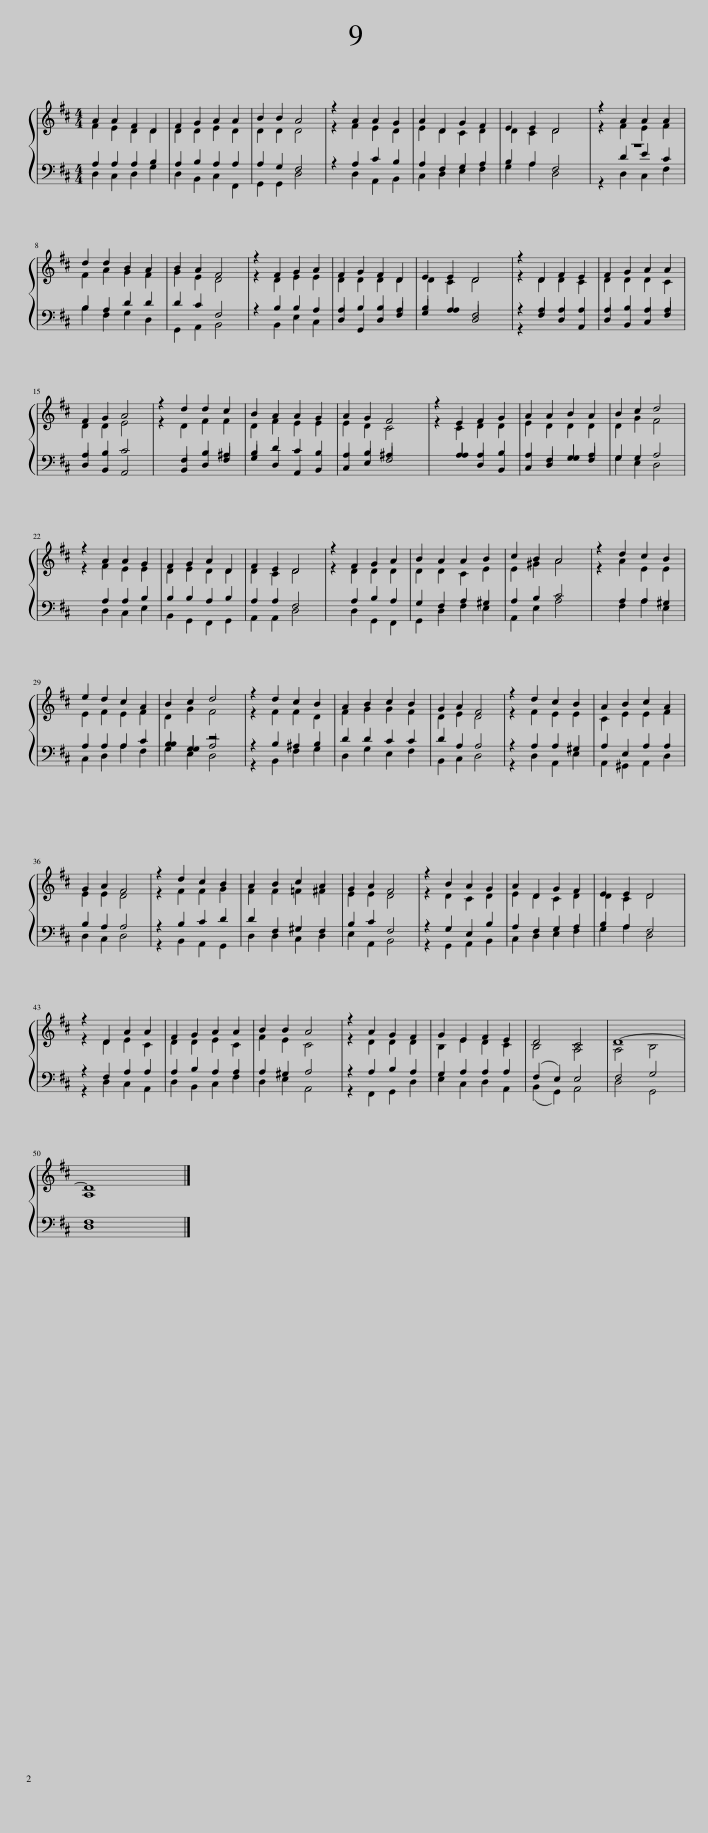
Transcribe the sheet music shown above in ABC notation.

X:1
%%score { ( 1 2 ) | ( 3 4 5 ) }
L:1/8
M:4/4
I:linebreak $
K:D
V:1 treble
V:2 treble
V:3 bass
V:4 bass
V:5 bass
V:1
 A2 A2 F2 D2 | F2 G2 A2 A2 | B2 B2 A4 | z2 A2 A2 G2 | A2 D2 G2 F2 | %5
 E2 E2 D4 | z2 A2 A2 A2 |$ d2 d2 B2 A2 | B2 A2 F4 | z2 F2 G2 A2 | %10
 F2 G2 F2 D2 | E2 E2 D4 | z2 D2 F2 E2 | F2 G2 A2 A2 |$ F2 G2 A4 | %15
 z2 d2 d2 c2 | B2 A2 A2 G2 | A2 G2 F4 | z2 E2 F2 G2 | A2 A2 B2 A2 | %20
 B2 c2 d4 |$ z2 A2 A2 G2 | F2 G2 A2 D2 | F2 E2 D4 | z2 F2 G2 A2 | %25
 B2 A2 A2 B2 | c2 B2 A4 | z2 d2 c2 B2 |$ e2 d2 c2 A2 | B2 c2 d4 | %30
 z2 d2 c2 B2 | A2 B2 c2 B2 | G2 A2 F4 | z2 d2 c2 B2 | A2 B2 c2 A2 |$ %35
 G2 A2 F4 | z2 d2 c2 B2 | A2 B2 c2 A2 | G2 A2 F4 | z2 B2 A2 G2 | %40
 A2 D2 G2 F2 | E2 E2 D4 |$ z2 D2 A2 A2 | F2 G2 A2 A2 | B2 B2 A4 | %45
 z2 A2 G2 F2 | G2 E2 F2 E2 | D4 C4 | D8- |$ D8 |] %50
V:2
 F2 E2 D2 D2 | D2 D2 E2 D2 | D2 D2 D4 | z2 F2 E2 D2 | E2 D2 C2 D2 | %5
 D2 C2 D4 | z2 F2 E2 F2 |$ F2 A2 G2 F2 | G2 E2 D4 | z2 D2 E2 E2 | %10
 D2 D2 D2 D2 | D2 C2 D4 | z2 D2 D2 C2 | D2 D2 D2 C2 |$ D2 D2 E4 | %15
 z2 D2 F2 F2 | D2 F2 E2 E2 | E2 D2 C4 | z2 C2 D2 D2 | E2 D2 D2 D2 | %20
 D2 G2 F4 |$ z2 F2 E2 E2 | D2 E2 D2 D2 | D2 C2 D4 | z2 D2 D2 D2 | %25
 D2 D2 C2 E2 | E2 ^G2 A4 | z2 A2 E2 E2 |$ E2 F2 E2 F2 | D2 G2 F4 | %30
 z2 F2 F2 D2 | F2 G2 G2 F2 | D2 E2 D4 | z2 F2 E2 E2 | C2 E2 E2 F2 |$ %35
 E2 E2 D4 | z2 F2 F2 G2 | F2 F2 =F2 ^F2 | E2 E2 D4 | z2 D2 C2 D2 | %40
 E2 D2 C2 D2 | D2 C2 D4 |$ z2 D2 E2 C2 | D2 D2 E2 C2 | F2 E2 C4 | %45
 z2 D2 D2 D2 | B,2 E2 D2 C2 | B,4 A,4 | A,4 B,4 |$ A,8 |] %50
V:3
 x8 | x8 | x8 | x8 | x8 | %5
 x8 | z8 |$ x8 | x8 | x8 | %10
 D,2 G,,2 D,2 F,2 | G,2 A,2 D,4 | z2 F,2 D,2 A,,2 | D,2 B,,2 C,2 F,2 |$ D,2 B,,2 A,,4 | %15
 x2 B,,2 D,2 F,2 | G,2 D,2 A,,2 B,,2 | C,2 E,2 F,4 | x2 A,2 D,2 B,,2 | C,2 D,2 G,2 F,2 | %20
 G,2 G,2 A,4 |$ x2 A,2 A,2 B,2 | B,2 B,2 A,2 B,2 | A,2 A,2 F,4 | x2 A,2 B,2 A,2 | %25
 G,2 F,2 A,2 ^G,2 | A,2 B,2 C4 | x2 A,2 A,2 ^G,2 |$ A,2 A,2 A,2 C2 | B,2 G,2 z4 | %30
 x8 | x8 | x8 | x8 | x8 |$ %35
 x8 | x8 | x8 | x8 | x8 | %40
 x8 | x8 |$ x8 | x8 | x8 | %45
 x8 | x8 | x8 | x8 |$ x8 |] %50
V:4
 A,2 A,2 A,2 B,2 | A,2 B,2 A,2 A,2 | A,2 G,2 F,4 | x2 A,2 C2 B,2 | A,2 F,2 G,2 A,2 | %5
 B,2 A,2 F,4 | z2 D2 E2 C2 |$ B,2 A,2 D2 D2 | D2 C2 F,4 | x2 B,2 B,2 A,2 | %10
 A,2 B,2 B,2 A,2 | B,2 A,2 F,4 | z2 A,2 A,2 A,2 | A,2 B,2 A,2 A,2 |$ A,2 B,2 C4 | %15
 x2 F,2 B,2 ^A,2 | B,2 D2 C2 B,2 | A,2 B,2 ^A,2 x2 | x2 A,2 A,2 B,2 | A,2 F,2 G,2 A,2 | %20
 x8 |$ x8 | x8 | x8 | x8 | %25
 x8 | x8 | x8 |$ x8 | B,2 G,2 A,4 | %30
 z2 B,2 ^A,2 B,2 | D2 D2 C2 C2 | D2 A,2 A,4 | z2 A,2 A,2 ^G,2 | A,2 E,2 A,2 A,2 |$ %35
 B,2 A,2 A,4 | z2 B,2 C2 D2 | D2 F,2 ^G,2 F,2 | B,2 C2 F,4 | z2 G,2 E,2 B,2 | %40
 A,2 F,2 G,2 A,2 | B,2 A,2 F,4 |$ z2 F,2 A,2 A,2 | A,2 B,2 A,2 A,2 | A,2 ^G,2 A,4 | %45
 z2 A,2 B,2 A,2 | G,2 A,2 A,2 A,2 | (F,2 E,2) E,4 | F,4 G,4 |$ F,8 |] %50
V:5
 D,2 C,2 D,2 G,2 | D,2 B,,2 C,2 F,,2 | G,,2 G,,2 D,4 | z2 D,2 A,,2 B,,2 | C,2 D,2 E,2 F,2 | %5
 G,2 x2 D,4 | x2 D,2 C,2 F,2 |$ B,2 F,2 G,2 D,2 | G,,2 A,,2 B,,4 | z2 B,,2 E,2 C,2 | %10
 x8 | x8 | x8 | x8 |$ x8 | %15
 x8 | x8 | x8 | x8 | x8 | %20
 G,2 E,2 D,4 |$ x2 D,2 C,2 E,2 | B,,2 G,,2 F,,2 G,,2 | A,,2 A,,2 D,4 | x2 D,2 G,,2 F,,2 | %25
 G,,2 D,2 F,2 E,2 | A,,2 E,2 A,4 | x2 F,2 A,2 E,2 |$ C,2 D,2 A,2 F,2 | G,2 E,2 D,4 | %30
 z2 B,,2 F,2 G,2 | D,2 G,2 E,2 F,2 | B,,2 C,2 D,4 | z2 D,2 A,,2 E,2 | A,,2 ^G,,2 A,,2 D,2 |$ %35
 D,2 C,2 D,4 | z2 B,,2 A,,2 G,,2 | D,2 D,2 C,2 D,2 | E,2 A,,2 B,,4 | z2 G,,2 A,,2 B,,2 | %40
 C,2 D,2 E,2 F,2 | G,2 A,2 D,4 |$ z2 D,2 C,2 A,,2 | D,2 B,,2 C,2 F,2 | D,2 E,2 A,,4 | %45
 z2 F,,2 G,,2 D,2 | E,2 C,2 D,2 A,,2 | (B,,2 G,,2) A,,4 | D,4 G,,4 |$ D,8 |] %50
